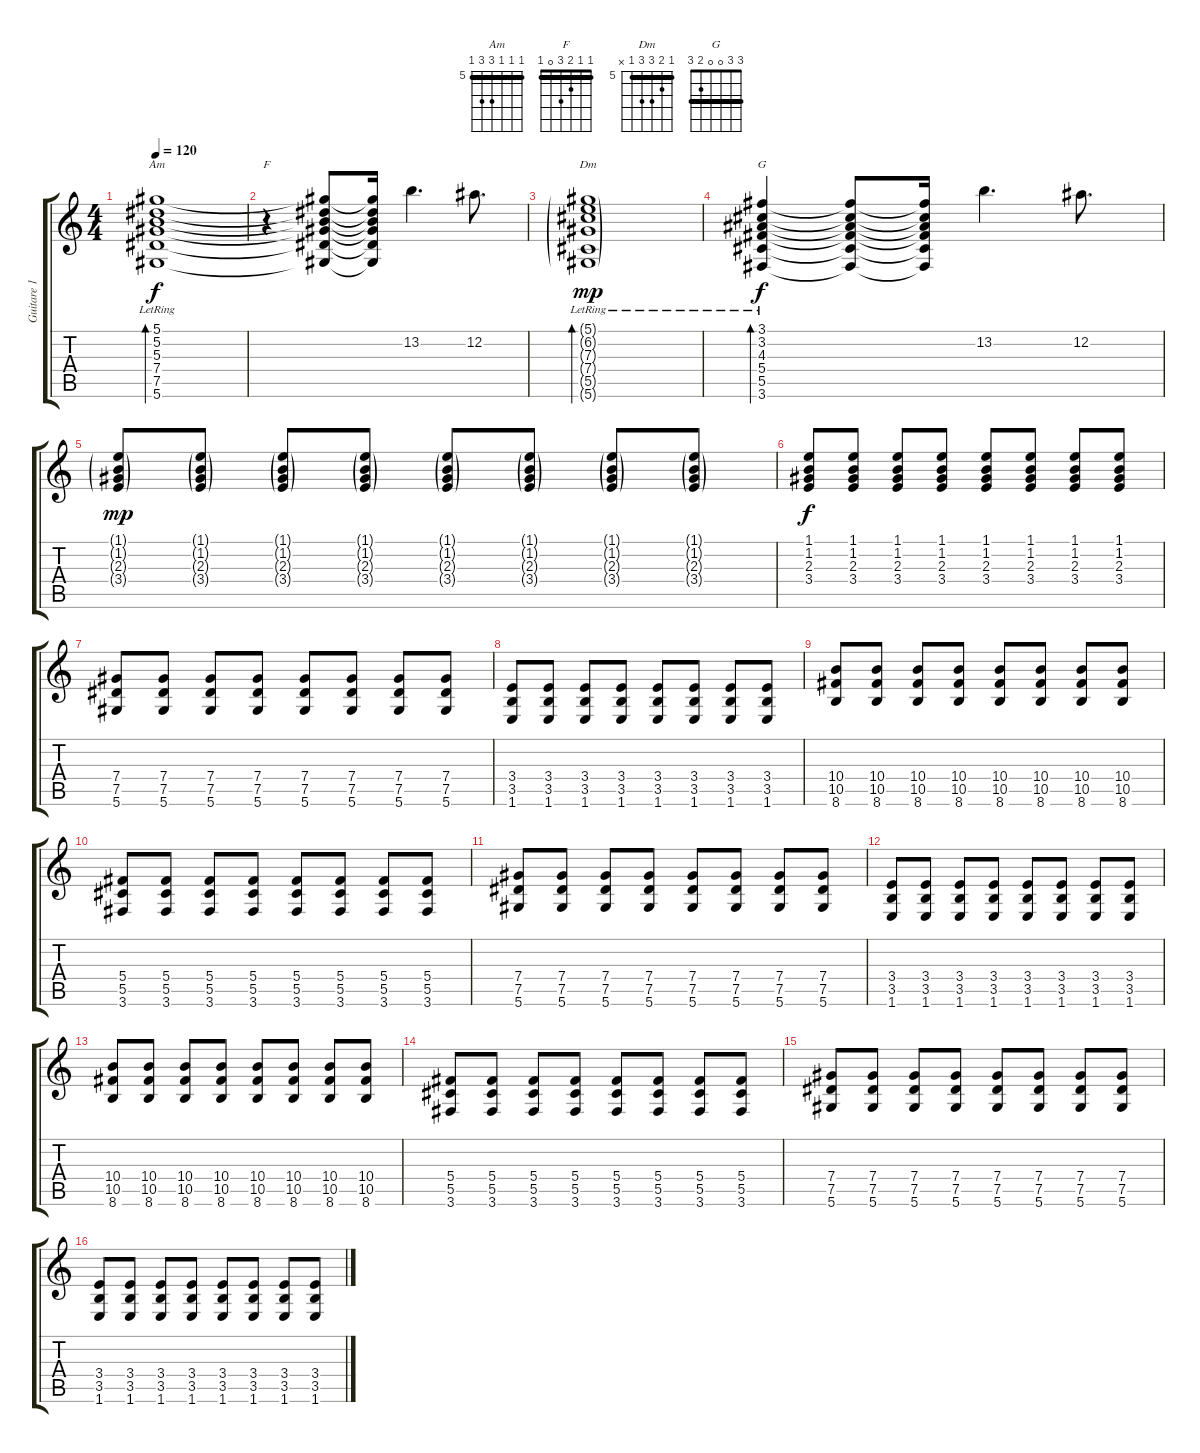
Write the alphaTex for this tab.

\track ("Guitare 1 - Tom" "Guitare 1 ") {instrument acousticguitarsteel}
\staff {score tabs}
\tuning (Eb4 Bb3 Gb3 Db3 Ab2 Eb2) {hide}
\chord ("Am" 5 5 5 7 7 5) {firstfret 5 barre 5}
\chord ("F" 1 1 2 3 0 1) {barre 1}
\chord ("Dm" 5 6 7 7 5 x) {firstfret 5 barre 5}
\chord ("G" 3 3 0 0 2 3) {barre 3}
\ts (4 4)
\tempo 120
\clef g2
\ks c
(5.1 5.2{lr} 5.3 7.4 7.5 5.6).1{bd 240 ch "Am" dy f} |
r.4{ch "F"} (5.1{t} 5.2{t} 5.3{t} 7.4{t} 7.5{t} 5.6{t}).8 (5.1{t} 5.2{t} 5.3{t} 7.4{t} 7.5{t} 5.6{t}).16 13.2.4{d} 12.2.8{d} |
(5.1{g} 6.2{g} 7.3{g lr} 7.4{g} 5.5{g} 5.6{g}).1{bd 120 ch "Dm" dy mp} |
(3.1 3.2{lr} 4.3 5.4{lr} 5.5{lr} 3.6).4{bd 30 ch "G" dy f} (3.1{t} 3.2{t} 4.3{t} 5.4{t} 5.5{t} 3.6{t}).8 (3.1{t} 3.2{t} 4.3{t} 5.4{t} 5.5{t} 3.6{t}).16 13.2.4{d} 12.2.8{d} |
(1.1{g} 1.2{g} 2.3{g} 3.4{g}).8{dy mp volume 14} (1.1{g} 1.2{g} 2.3{g} 3.4{g}).8 (1.1{g} 1.2{g} 2.3{g} 3.4{g}).8 (1.1{g} 1.2{g} 2.3{g} 3.4{g}).8 (1.1{g} 1.2{g} 2.3{g} 3.4{g}).8 (1.1{g} 1.2{g} 2.3{g} 3.4{g}).8 (1.1{g} 1.2{g} 2.3{g} 3.4{g}).8 (1.1{g} 1.2{g} 2.3{g} 3.4{g}).8 |
(1.1 1.2 2.3 3.4).8{dy f} (1.1 1.2 2.3 3.4).8 (1.1 1.2 2.3 3.4).8 (1.1 1.2 2.3 3.4).8 (1.1 1.2 2.3 3.4).8 (1.1 1.2 2.3 3.4).8 (1.1 1.2 2.3 3.4).8 (1.1 1.2 2.3 3.4).8 |
(7.4 7.5 5.6).8{volume 13 instrument distortionguitar} (7.4 7.5 5.6).8 (7.4 7.5 5.6).8 (7.4 7.5 5.6).8 (7.4 7.5 5.6).8 (7.4 7.5 5.6).8 (7.4 7.5 5.6).8 (7.4 7.5 5.6).8 |
(3.4 3.5 1.6).8 (3.4 3.5 1.6).8 (3.4 3.5 1.6).8 (3.4 3.5 1.6).8 (3.4 3.5 1.6).8 (3.4 3.5 1.6).8 (3.4 3.5 1.6).8 (3.4 3.5 1.6).8 |
(10.4 10.5 8.6).8 (10.4 10.5 8.6).8 (10.4 10.5 8.6).8 (10.4 10.5 8.6).8 (10.4 10.5 8.6).8 (10.4 10.5 8.6).8 (10.4 10.5 8.6).8 (10.4 10.5 8.6).8 |
(5.4 5.5 3.6).8 (5.4 5.5 3.6).8 (5.4 5.5 3.6).8 (5.4 5.5 3.6).8 (5.4 5.5 3.6).8 (5.4 5.5 3.6).8 (5.4 5.5 3.6).8 (5.4 5.5 3.6).8 |
(7.4 7.5 5.6).8 (7.4 7.5 5.6).8 (7.4 7.5 5.6).8 (7.4 7.5 5.6).8 (7.4 7.5 5.6).8 (7.4 7.5 5.6).8 (7.4 7.5 5.6).8 (7.4 7.5 5.6).8 |
(3.4 3.5 1.6).8 (3.4 3.5 1.6).8 (3.4 3.5 1.6).8 (3.4 3.5 1.6).8 (3.4 3.5 1.6).8 (3.4 3.5 1.6).8 (3.4 3.5 1.6).8 (3.4 3.5 1.6).8 |
(10.4 10.5 8.6).8 (10.4 10.5 8.6).8 (10.4 10.5 8.6).8 (10.4 10.5 8.6).8 (10.4 10.5 8.6).8 (10.4 10.5 8.6).8 (10.4 10.5 8.6).8 (10.4 10.5 8.6).8 |
(5.4 5.5 3.6).8 (5.4 5.5 3.6).8 (5.4 5.5 3.6).8 (5.4 5.5 3.6).8 (5.4 5.5 3.6).8 (5.4 5.5 3.6).8 (5.4 5.5 3.6).8 (5.4 5.5 3.6).8 |
(7.4 7.5 5.6).8 (7.4 7.5 5.6).8 (7.4 7.5 5.6).8 (7.4 7.5 5.6).8 (7.4 7.5 5.6).8 (7.4 7.5 5.6).8 (7.4 7.5 5.6).8 (7.4 7.5 5.6).8 |
(3.4 3.5 1.6).8 (3.4 3.5 1.6).8 (3.4 3.5 1.6).8 (3.4 3.5 1.6).8 (3.4 3.5 1.6).8 (3.4 3.5 1.6).8 (3.4 3.5 1.6).8 (3.4 3.5 1.6).8
